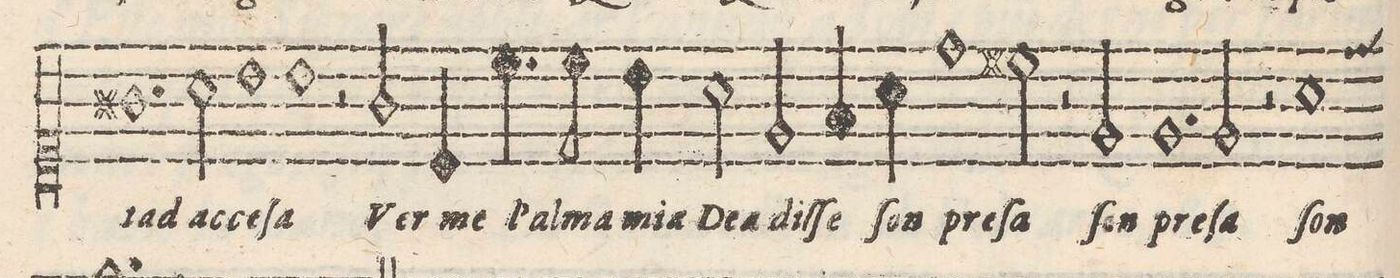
**kern	**text
*I"CANTO	*
*clefC1	*
*k[]	*
*met(C)	*
*M2/1	*
1.g#X	-tad
2a\	ac-
=26-	=26-
1b	-ce-
1b	-ſa
=27-	=27-
2r	.
2gny/	Ver-
4c/	-me
4.cc\	l'al-
8cc\	-ma
4b\	mia
=28-	=28-
2a\	Dea
2e/	diſ-
4f/	-ſe
4a\	ſon
1dd\	pre-
=29-	=29-
2cc#X\	-ſa
2r	.
2e/	ſon
=30-	=30-
1.e	pre-
2e/	-ſa
=31-	=31-
2r	.
1a	ſon
*-	*-
